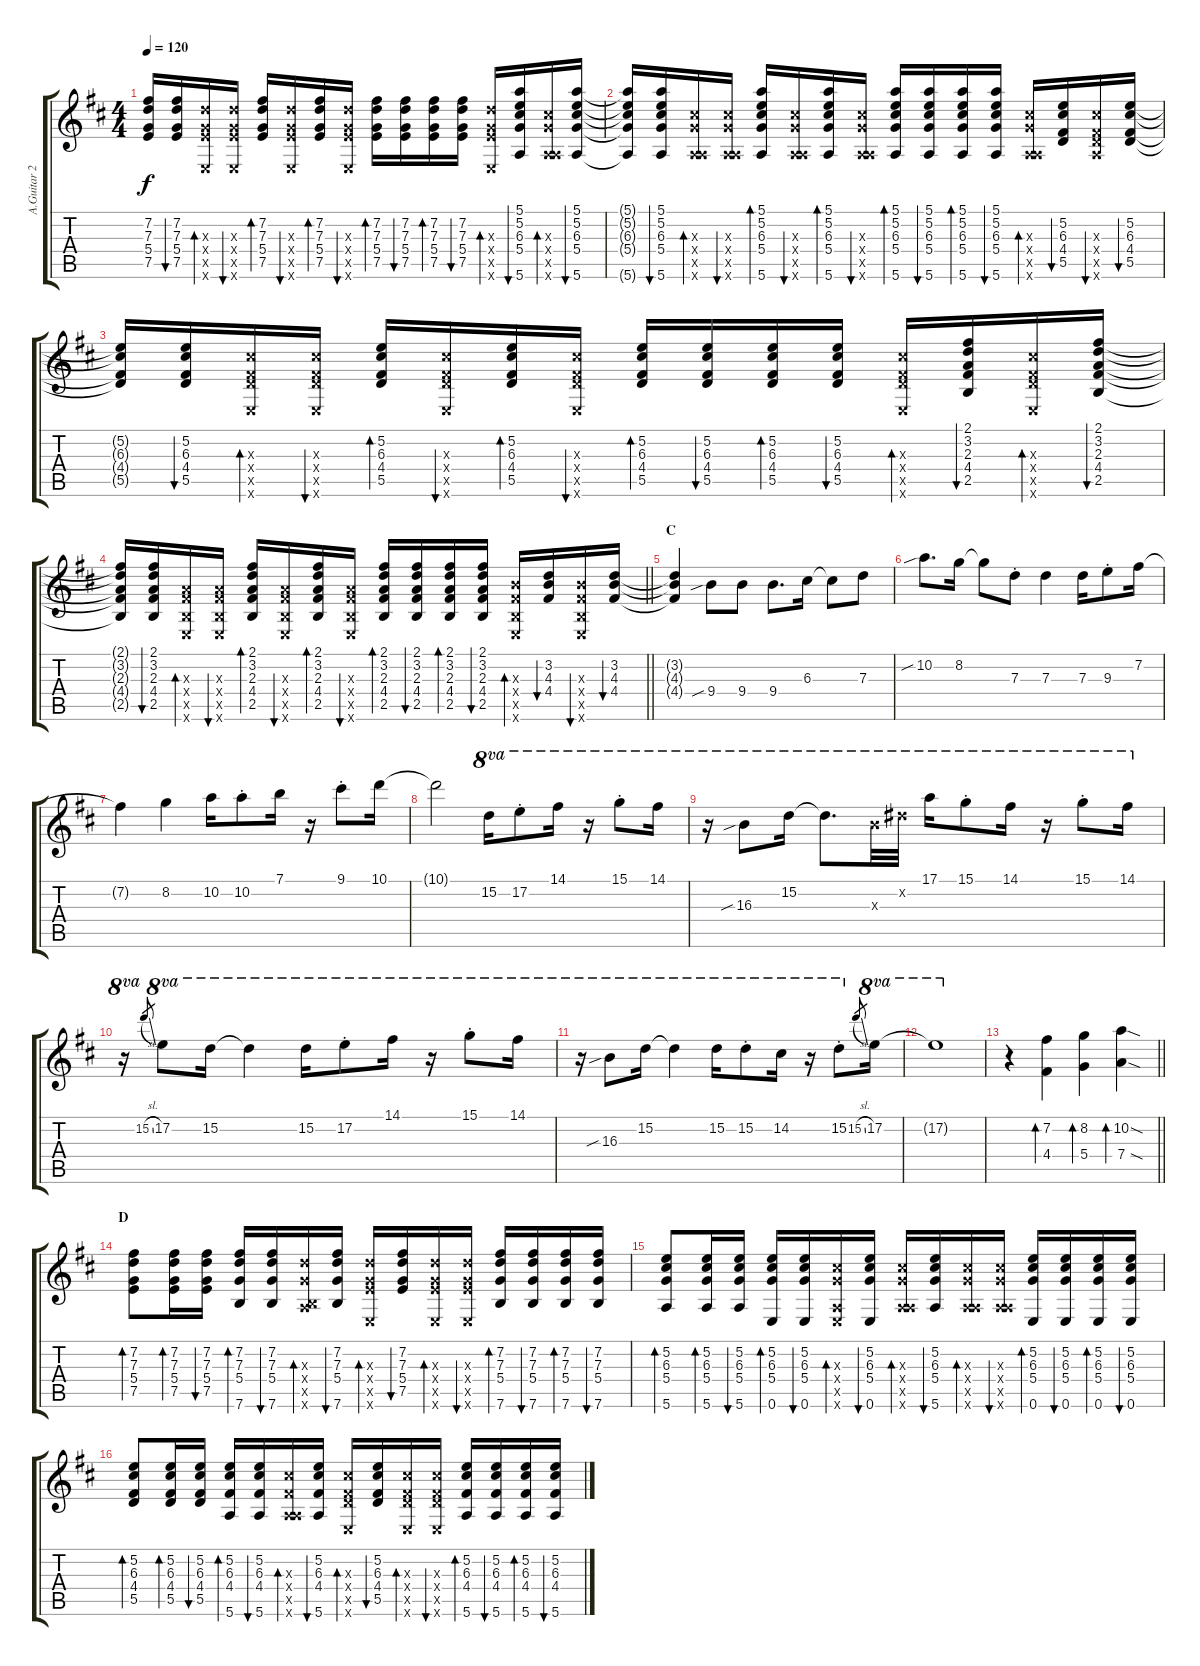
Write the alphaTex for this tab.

\track ("A.Guitar 2" "A.Guitar 2") {instrument acousticguitarsteel}
\staff {score tabs}
\tuning (E4 B3 G3 D3 A2 E2) {hide}
\ts (4 4)
\tempo 120
\clef g2
\ks d
(7.2{t} 7.3{t} 5.4{t} 7.5{t}).16{dy f} (7.2 7.3 5.4 7.5).16{bu 30} (7.3{x} 5.4{x} 7.5{x} 0.6{x}).16{bd 30} (7.3{x} 5.4{x} 7.5{x} 0.6{x}).16{bu 30} (7.2 7.3 5.4 7.5).16{bd 30} (7.3{x} 5.4{x} 7.5{x} 0.6{x}).16{bu 30} (7.2 7.3 5.4 7.5).16{bd 30} (7.3{x} 5.4{x} 7.5{x} 0.6{x}).16{bu 30} (7.2 7.3 5.4 7.5).16{bd 30} (7.2 7.3 5.4 7.5).16{bu 30} (7.2 7.3 5.4 7.5).16{bd 30} (7.2 7.3 5.4 7.5).16{bu 30} (7.3{x} 5.4{x} 7.5{x} 0.6{x}).16{bd 30} (5.1 5.2 6.3 5.4 5.6).16{bu 30} (6.3{x} 5.4{x} 0.5{x} 5.6{x}).16{bd 30} (5.1 5.2 6.3 5.4 5.6).16{bu 30} |
(5.1{t} 5.2{t} 6.3{t} 5.4{t} 5.6{t}).16 (5.1 5.2 6.3 5.4 5.6).16{bu 30} (6.3{x} 5.4{x} 0.5{x} 5.6{x}).16{bd 30} (6.3{x} 5.4{x} 0.5{x} 5.6{x}).16{bu 30} (5.1 5.2 6.3 5.4 5.6).16{bd 30} (6.3{x} 5.4{x} 0.5{x} 5.6{x}).16{bu 30} (5.1 5.2 6.3 5.4 5.6).16{bd 30} (6.3{x} 5.4{x} 0.5{x} 5.6{x}).16{bu 30} (5.1 5.2 6.3 5.4 5.6).16{bd 30} (5.1 5.2 6.3 5.4 5.6).16{bu 30} (5.1 5.2 6.3 5.4 5.6).16{bd 30} (5.1 5.2 6.3 5.4 5.6).16{bu 30} (6.3{x} 5.4{x} 0.5{x} 5.6{x}).16{bd 30} (5.2 6.3 4.4 5.5).16{bu 30} (6.3{x} 4.4{x} 5.5{x} 5.6{x}).16{bu 30} (5.2 6.3 4.4 5.5).16{bu 30} |
(5.2{t} 6.3{t} 4.4{t} 5.5{t}).16 (5.2 6.3 4.4 5.5).16{bu 30} (6.3{x} 4.4{x} 5.5{x} 0.6{x}).16{bd 30} (6.3{x} 4.4{x} 5.5{x} 0.6{x}).16{bu 30} (5.2 6.3 4.4 5.5).16{bd 30} (6.3{x} 4.4{x} 5.5{x} 0.6{x}).16{bu 30} (5.2 6.3 4.4 5.5).16{bd 30} (6.3{x} 4.4{x} 5.5{x} 0.6{x}).16{bu 30} (5.2 6.3 4.4 5.5).16{bd 30} (5.2 6.3 4.4 5.5).16{bu 30} (5.2 6.3 4.4 5.5).16{bd 30} (5.2 6.3 4.4 5.5).16{bu 30} (6.3{x} 4.4{x} 5.5{x} 0.6{x}).16{bd 30} (2.1 3.2 2.3 4.4 2.5).16{bu 30} (6.3{x} 4.4{x} 5.5{x} 0.6{x}).16{bd 30} (2.1 3.2 2.3 4.4 2.5).16{bu 30} |
\barLineRight lightlight
(2.1{t} 3.2{t} 2.3{t} 4.4{t} 2.5{t}).16 (2.1 3.2 2.3 4.4 2.5).16{bu 30} (2.3{x} 4.4{x} 2.5{x} 0.6{x}).16{bd 30} (2.3{x} 4.4{x} 2.5{x} 0.6{x}).16{bu 30} (2.1 3.2 2.3 4.4 2.5).16{bd 30} (2.3{x} 4.4{x} 2.5{x} 0.6{x}).16{bu 30} (2.1 3.2 2.3 4.4 2.5).16{bd 30} (2.3{x} 4.4{x} 2.5{x} 0.6{x}).16{bu 30} (2.1 3.2 2.3 4.4 2.5).16{bd 30} (2.1 3.2 2.3 4.4 2.5).16{bu 30} (2.1 3.2 2.3 4.4 2.5).16{bd 30} (2.1 3.2 2.3 4.4 2.5).16{bu 30} (4.3{x} 4.4{x} 2.5{x} 0.6{x}).16{bd 30} (3.2 4.3 4.4).16{bu 30} (4.3{x} 4.4{x} 2.5{x} 0.6{x}).16{bu 30} (3.2 4.3 4.4).16{bu 30} |
\section ("" "C")
(3.2{t} 4.3{t} 4.4{t}).4 9.4{sib}.8 9.4.8 9.4.8{d} 6.3.16 6.3{t}.8 7.3.8 |
10.2{sib}.8{d} 8.2.16 8.2{t}.8 7.3{st}.8 7.3.4 7.3.16 9.3{st}.8 7.2.16 |
7.2{t}.4 8.2.4 10.2.16 10.2{st}.8 7.1.16 r.16 9.1{st}.8 10.1.16 |
10.1{t}.2 15.2.16{ot 8va} 17.2{st}.8{ot 8va} 14.1.16{ot 8va} r.16{ot 8va} 15.1{st}.8{ot 8va} 14.1.16{ot 8va} |
r.16{ot 8va} 16.3{sib}.8{ot 8va} 15.2.16{ot 8va} 15.2{t}.8{d ot 8va} 16.3{x}.32{ot 8va} 16.2{x}.32{ot 8va} 17.1.16{ot 8va} 15.1{st}.8{ot 8va} 14.1.16{ot 8va} r.16{ot 8va} 15.1{st}.8{ot 8va} 14.1.16{ot 8va} |
r.16{ot 8va} 15.2{sl}.8{gr} 17.2.8{ot 8va} 15.2.16{ot 8va} 15.2{t}.4{ot 8va} 15.2.16{ot 8va} 17.2{st}.8{ot 8va} 14.1.16{ot 8va} r.16{ot 8va} 15.1{st}.8{ot 8va} 14.1.16{ot 8va} |
r.16{ot 8va} 16.3{sib}.8{ot 8va} 15.2.16{ot 8va} 15.2{t}.4{ot 8va} 15.2.16{ot 8va} 15.2{st}.8{ot 8va} 14.2.16{ot 8va} r.16{ot 8va} 15.2{st}.8{ot 8va} 15.2{sl}.8{gr} 17.2.16{ot 8va} |
17.2{t}.1{ot 8va} |
\barLineRight lightlight
r.4 (7.2 4.4).4{bd 30} (8.2 5.4).4{bd 30} (10.2{sod} 7.4{sod}).4{bd 30} |
\section ("" "D")
(7.2 7.3 5.4 7.5).8{bd 30} (7.2 7.3 5.4 7.5).16{bd 30} (7.2 7.3 5.4 7.5).16{bu 30} (7.2 7.3 5.4 7.6).16{bd 30} (7.2 7.3 5.4 7.6).16{bu 30} (7.3{x} 5.4{x} 0.5{x} 7.6{x}).16{bd 30} (7.2 7.3 5.4 7.6).16{bu 30} (7.3{x} 5.4{x} 7.5{x} 0.6{x}).16{bd 30} (7.2 7.3 5.4 7.5).16{bu 30} (7.3{x} 5.4{x} 7.5{x} 0.6{x}).16{bd 30} (7.3{x} 5.4{x} 7.5{x} 0.6{x}).16{bu 30} (7.2 7.3 5.4 7.6).16{bd 30} (7.2 7.3 5.4 7.6).16{bu 30} (7.2 7.3 5.4 7.6).16{bd 30} (7.2 7.3 5.4 7.6).16{bu 30} |
(5.2 6.3 5.4 5.6).8{bd 30} (5.2 6.3 5.4 5.6).16{bd 30} (5.2 6.3 5.4 5.6).16{bu 30} (5.2 6.3 5.4 0.6).16{bd 30} (5.2 6.3 5.4 0.6).16{bu 30} (6.3{x} 5.4{x} 0.5{x} 0.6{x}).16{bd 30} (5.2 6.3 5.4 0.6).16{bu 30} (6.3{x} 5.4{x} 0.5{x} 5.6{x}).16{bd 30} (5.2 6.3 5.4 5.6).16{bu 30} (6.3{x} 5.4{x} 0.5{x} 5.6{x}).16{bd 30} (6.3{x} 5.4{x} 0.5{x} 5.6{x}).16{bu 30} (5.2 6.3 5.4 0.6).16{bd 30} (5.2 6.3 5.4 0.6).16{bu 30} (5.2 6.3 5.4 0.6).16{bd 30} (5.2 6.3 5.4 0.6).16{bu 30} |
(5.2 6.3 4.4 5.5).8{bd 30} (5.2 6.3 4.4 5.5).16{bd 30} (5.2 6.3 4.4 5.5).16{bu 30} (5.2 6.3 4.4 5.6).16{bd 30} (5.2 6.3 4.4 5.6).16{bu 30} (6.3{x} 4.4{x} 0.5{x} 5.6{x}).16{bd 30} (5.2 6.3 4.4 5.6).16{bu 30} (6.3{x} 4.4{x} 5.5{x} 0.6{x}).16{bd 30} (5.2 6.3 4.4 5.5).16{bu 30} (6.3{x} 4.4{x} 5.5{x} 0.6{x}).16{bd 30} (6.3{x} 4.4{x} 5.5{x} 0.6{x}).16{bu 30} (5.2 6.3 4.4 5.6).16{bd 30} (5.2 6.3 4.4 5.6).16{bu 30} (5.2 6.3 4.4 5.6).16{bd 30} (5.2 6.3 4.4 5.6).16{bu 30}
